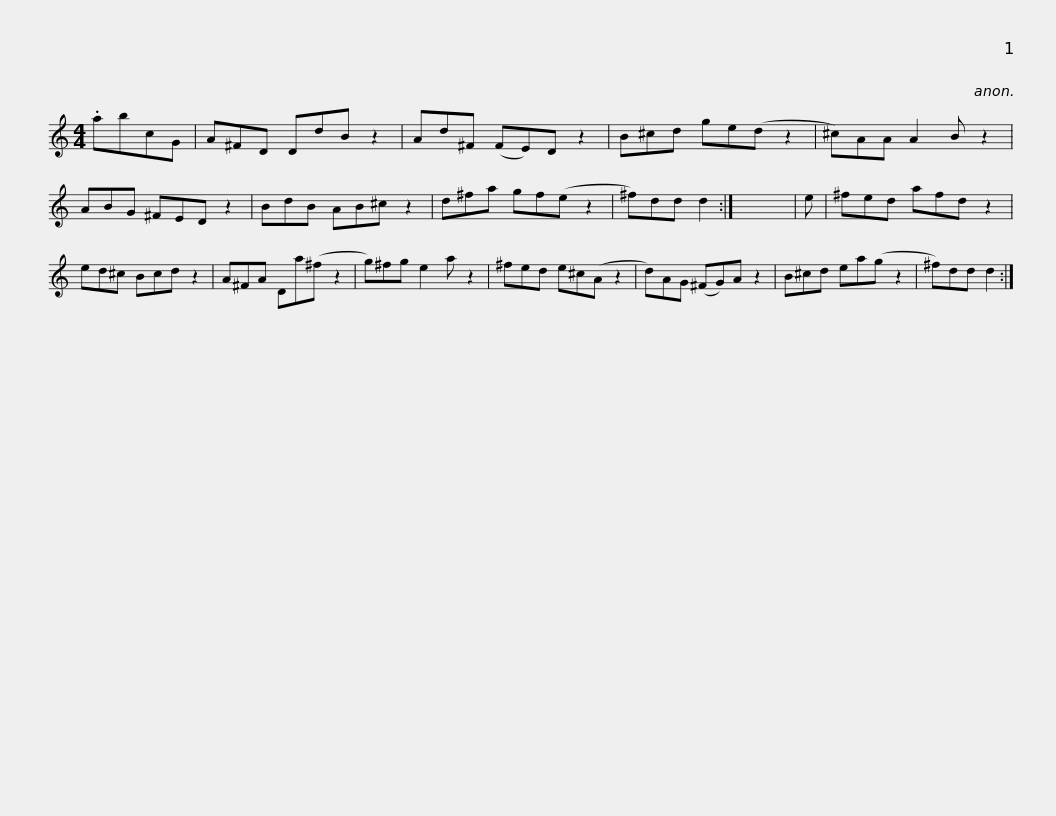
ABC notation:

X:1
L:1/8
M:4/4
I:linebreak $
K:C
V:1 treble
V:1
 .abcG | A^FD DdB z2 | Ad^F (FE)D z2 | B^cd ge(d z2 | ^c)AA A2 B z2 | %5
 ABG ^FED z2 |$ BdB AB^c z2 | d^fa gf(e z2 | ^f)dd d2 :| x8 | %10
 e | ^fed afd z2 | ed^c Bcd z2 | A^FA Da(^f z2 |$ g)^fg e2 a z2 | %15
 ^fed e^c(A z2 | d)AG (^FG)A z2 | B^cd ea(g z2 | ^f)dd d2 :| %19
